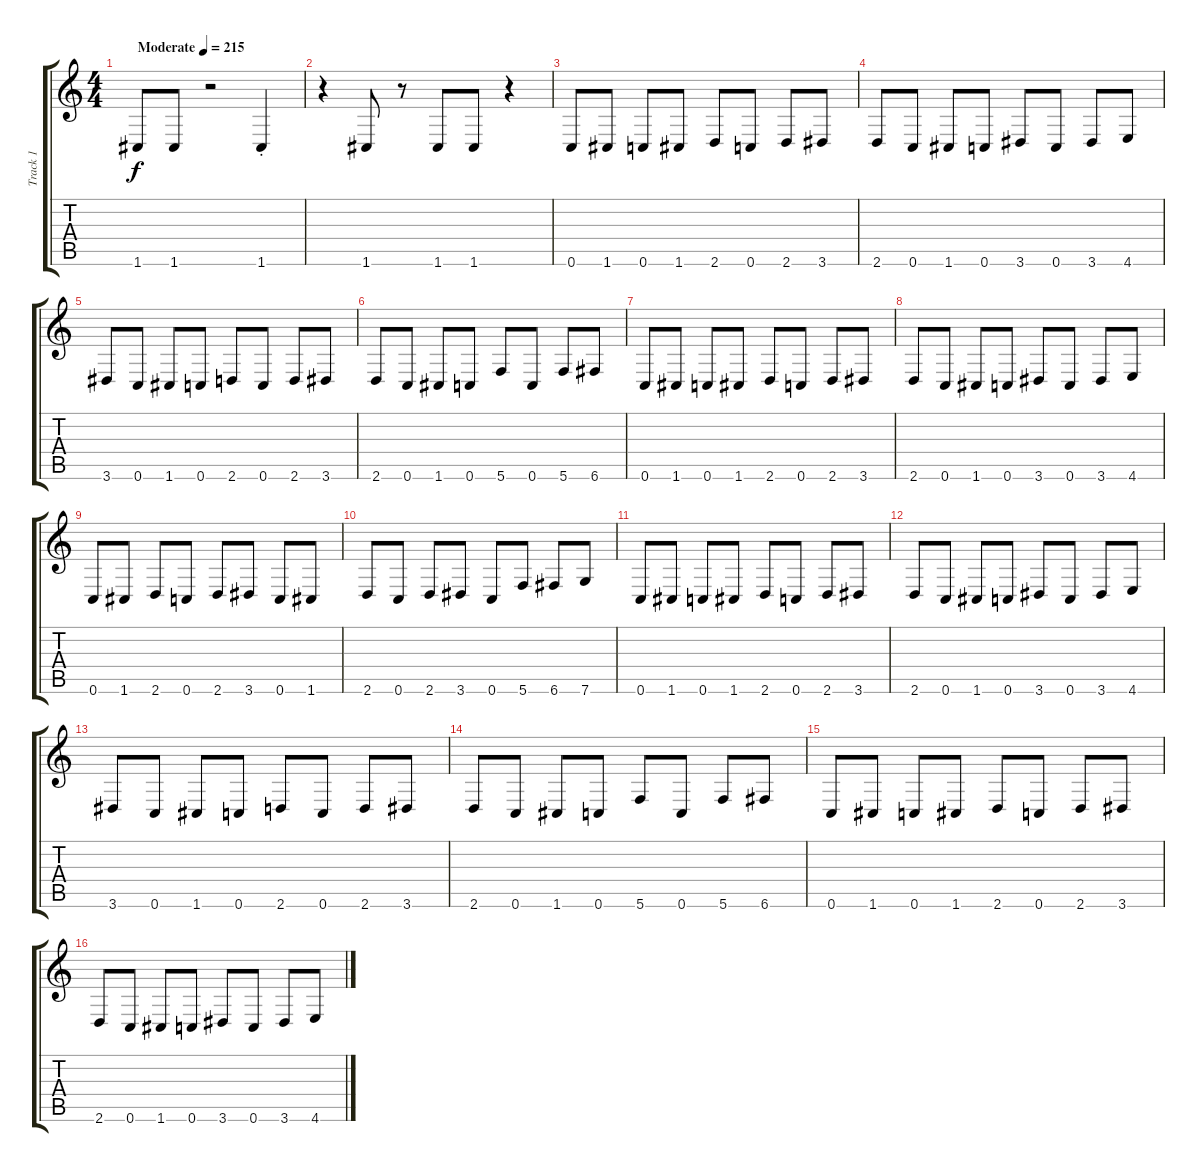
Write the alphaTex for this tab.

\track ("Track 1" "Track 1") {instrument distortionguitar}
\staff {score tabs}
\tuning (D4 A3 F3 C3 G2 C2) {hide}
\ts (4 4)
\tempo (215 "Moderate")
\clef g2
\ks c
1.6.8{dy f instrument distortionguitar} 1.6.8 r.2 1.6{st}.4 |
r.4 1.6.8 r.8 1.6.8 1.6.8 r.4 |
0.6.8 1.6.8 0.6.8 1.6.8 2.6.8 0.6.8 2.6.8 3.6.8 |
2.6.8 0.6.8 1.6.8 0.6.8 3.6.8 0.6.8 3.6.8 4.6.8 |
3.6.8 0.6.8 1.6.8 0.6.8 2.6.8 0.6.8 2.6.8 3.6.8 |
2.6.8 0.6.8 1.6.8 0.6.8 5.6.8 0.6.8 5.6.8 6.6.8 |
0.6.8 1.6.8 0.6.8 1.6.8 2.6.8 0.6.8 2.6.8 3.6.8 |
2.6.8 0.6.8 1.6.8 0.6.8 3.6.8 0.6.8 3.6.8 4.6.8 |
0.6.8 1.6.8 2.6.8 0.6.8 2.6.8 3.6.8 0.6.8 1.6.8 |
2.6.8 0.6.8 2.6.8 3.6.8 0.6.8 5.6.8 6.6.8 7.6.8 |
0.6.8 1.6.8 0.6.8 1.6.8 2.6.8 0.6.8 2.6.8 3.6.8 |
2.6.8 0.6.8 1.6.8 0.6.8 3.6.8 0.6.8 3.6.8 4.6.8 |
3.6.8 0.6.8 1.6.8 0.6.8 2.6.8 0.6.8 2.6.8 3.6.8 |
2.6.8 0.6.8 1.6.8 0.6.8 5.6.8 0.6.8 5.6.8 6.6.8 |
0.6.8 1.6.8 0.6.8 1.6.8 2.6.8 0.6.8 2.6.8 3.6.8 |
2.6.8 0.6.8 1.6.8 0.6.8 3.6.8 0.6.8 3.6.8 4.6.8
